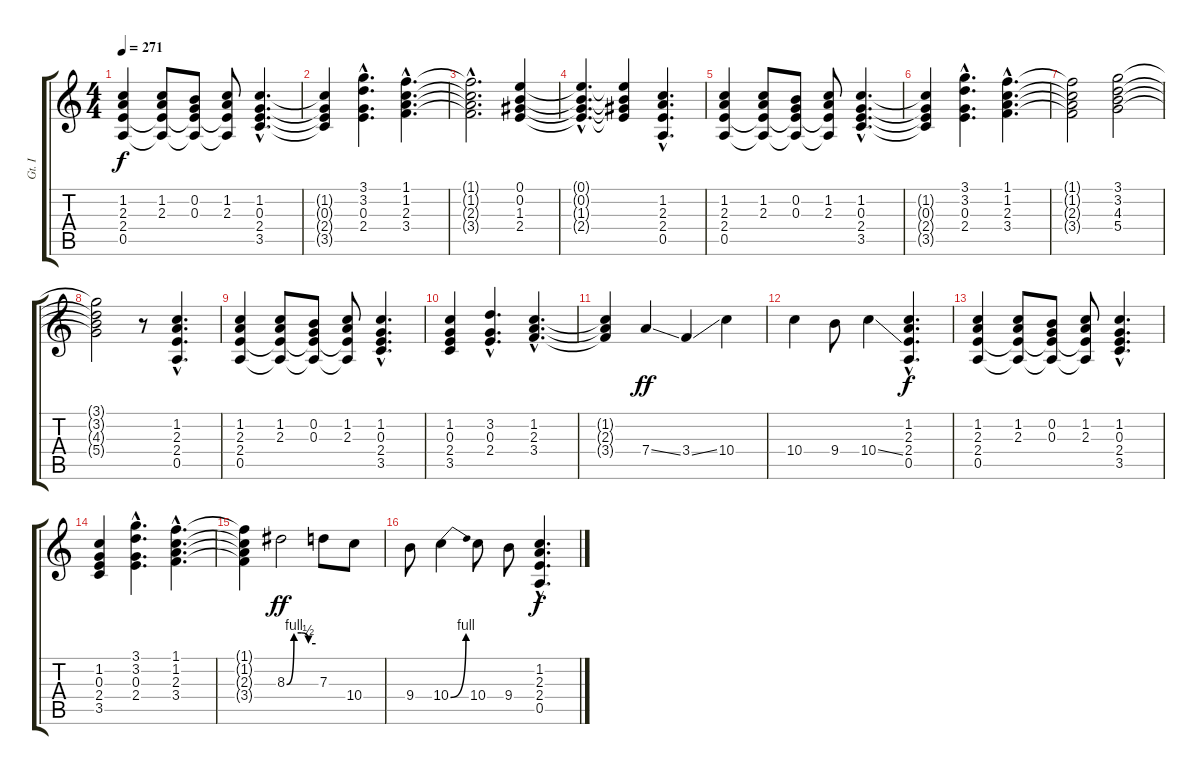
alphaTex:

\track ("Gt. I" "Gt. I") {instrument distortionguitar}
\staff {score tabs}
\tuning (E4 B3 G3 D3 A2 E2) {hide}
\ts (4 4)
\tempo 271
\clef g2
\ks c
(1.2 2.3 2.4 0.5).4{dy f} (1.2 2.3 2.4{t} 0.5{t}).8 (0.2 0.3 2.4{t} 0.5{t}).8 (1.2 2.3 2.4{t} 0.5{t}).8 (1.2{hac} 0.3{hac} 2.4{hac} 3.5{hac}).4{d} |
(1.2{t} 0.3{t} 2.4{t} 3.5{t}).4 (3.1{hac} 3.2{hac} 0.3{hac} 2.4{hac}).4{d} (1.1{hac} 1.2{hac} 2.3{hac} 3.4{hac}).4{d} |
(1.1{hac t} 1.2{hac t} 2.3{hac t} 3.4{hac t}).2{d} (0.1 0.2 1.3 2.4).4 |
(0.1{hac t} 0.2{hac t} 1.3{hac t} 2.4{hac t}).4{d} (0.1{t} 0.2{t} 1.3{t} 2.4{t}).4 (1.2{hac} 2.3{hac} 2.4{hac} 0.5{hac}).4{d} |
(1.2 2.3 2.4 0.5).4 (1.2 2.3 2.4{t} 0.5{t}).8 (0.2 0.3 2.4{t} 0.5{t}).8 (1.2 2.3 2.4{t} 0.5{t}).8 (1.2{hac} 0.3{hac} 2.4{hac} 3.5{hac}).4{d} |
(1.2{t} 0.3{t} 2.4{t} 3.5{t}).4 (3.1{hac} 3.2{hac} 0.3{hac} 2.4{hac}).4{d} (1.1{hac} 1.2{hac} 2.3{hac} 3.4{hac}).4{d} |
(1.1{t} 1.2{t} 2.3{t} 3.4{t}).2 (3.1 3.2 4.3 5.4).2 |
(3.1{t} 3.2{t} 4.3{t} 5.4{t}).2 r.8 (1.2{hac} 2.3{hac} 2.4{hac} 0.5{hac}).4{d} |
(1.2 2.3 2.4 0.5).4 (1.2 2.3 2.4{t} 0.5{t}).8 (0.2 0.3 2.4{t} 0.5{t}).8 (1.2 2.3 2.4{t} 0.5{t}).8 (1.2{hac} 0.3{hac} 2.4{hac} 3.5{hac}).4{d} |
(1.2 0.3 2.4 3.5).4 (3.2{hac} 0.3{hac} 2.4{hac}).4{d} (1.2{hac} 2.3{hac} 3.4{hac}).4{d} |
(1.2{t} 2.3{t} 3.4{t}).4 7.4{ss}.4{dy ff} 3.4{ss}.4 10.4.4 |
10.4.4 9.4.8 10.4{ss}.4 (1.2{hac} 2.3{hac} 2.4{hac} 0.5{hac}).4{d dy f} |
(1.2 2.3 2.4 0.5).4 (1.2 2.3 2.4{t} 0.5{t}).8 (0.2 0.3 2.4{t} 0.5{t}).8 (1.2 2.3 2.4{t} 0.5{t}).8 (1.2{hac} 0.3{hac} 2.4{hac} 3.5{hac}).4{d} |
(1.2 0.3 2.4 3.5).4 (3.1{hac} 3.2{hac} 0.3{hac} 2.4{hac}).4{d} (1.1{hac} 1.2{hac} 2.3{hac} 3.4{hac}).4{d} |
(1.1{t} 1.2{t} 2.3{t} 3.4{t}).4 8.3{be (custom 0 0 15 4 30 4 45 2 60 2)}.2{dy ff} 7.3.8 10.4.8 |
9.4.8 10.4{be (bend 0 0 60 4)}.4 10.4.8 9.4.8 (1.2{hac} 2.3{hac} 2.4{hac} 0.5{hac}).4{d dy f}
